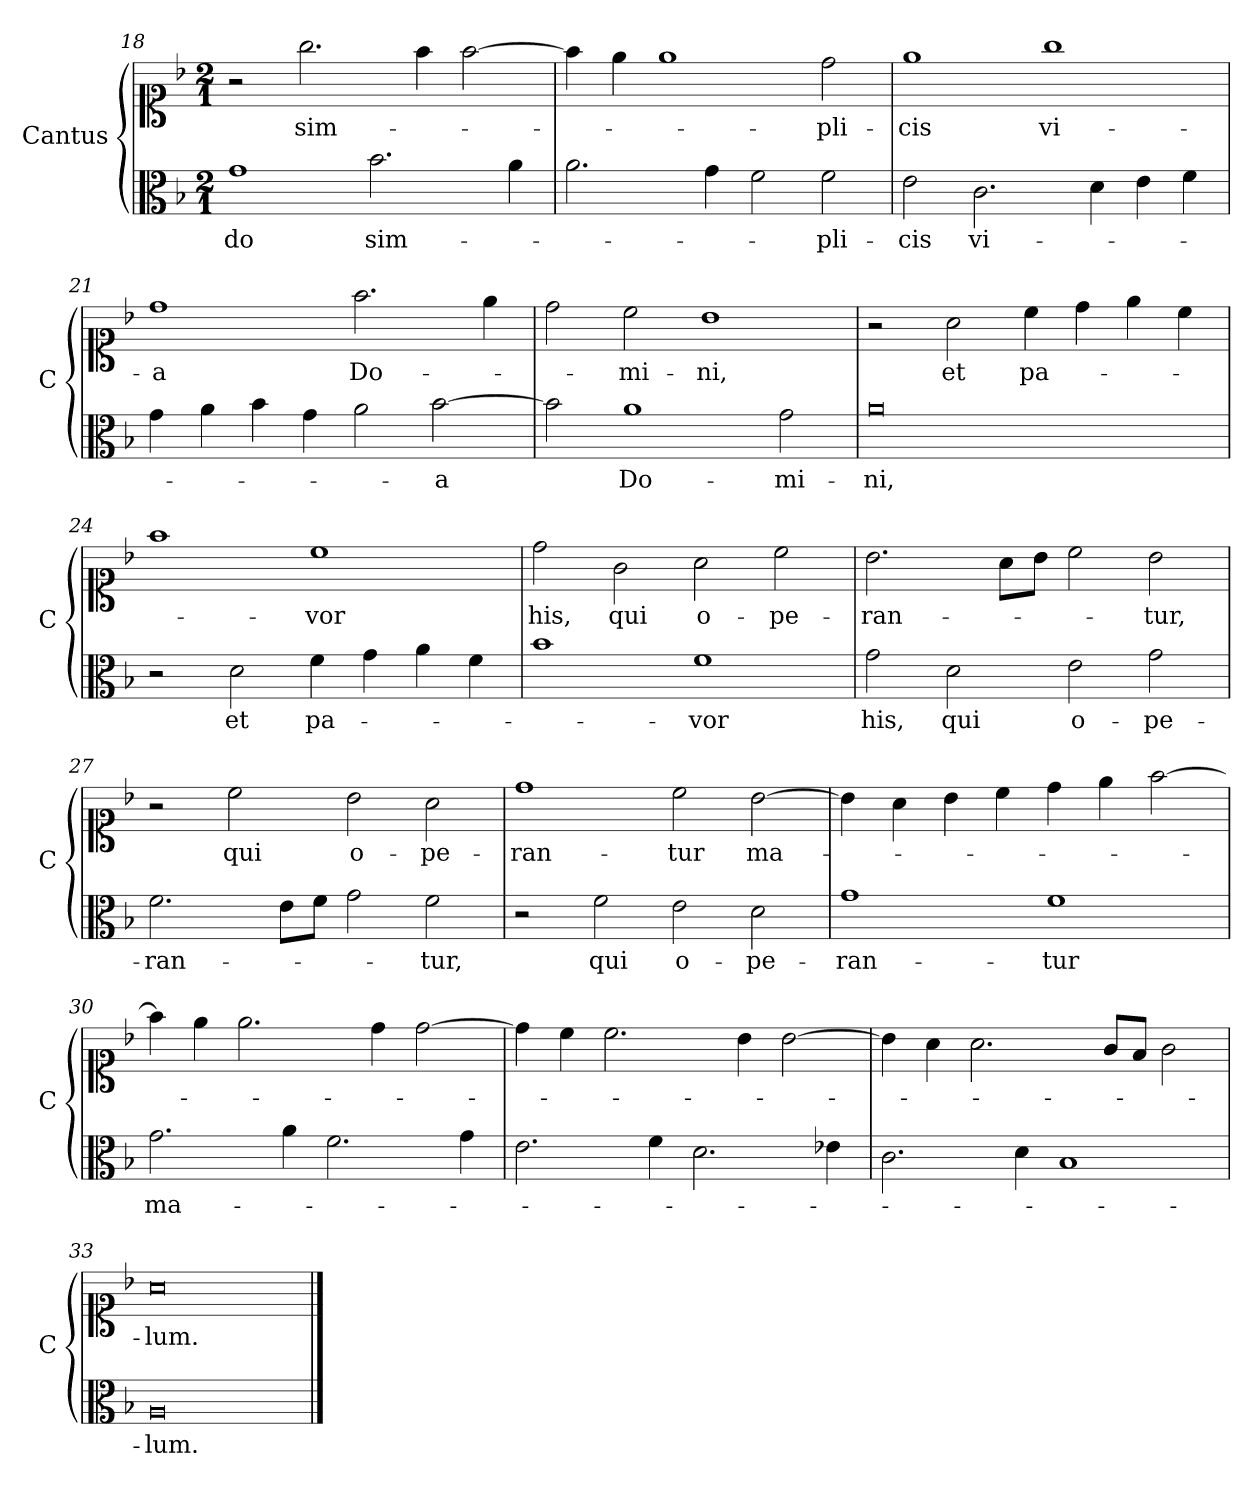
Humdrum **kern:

**kern	**text	**kern	**text
*part1	*part1	*part1	*part1
*staff2	*staff2	*staff1	*staff1
*I"Cantus	*	*	*
*I'C	*	*	*
*clefC3	*	*clefC1	*
*k[b-]	*	*k[b-]	*
*A:phr	*	*A:phr	*
*M2/1	*	*M2/1	*
=18	=18	=18	=18
1g	-do	2r	.
.	.	2.gg	sim-
2.b-	sim-	.	.
.	.	4ff	.
.	.	[2ff	.
4a	.	.	.
=19	=19	=19	=19
2.a	.	4ff]	.
.	.	4ee	.
.	.	1ee	.
4g	.	.	.
2f	.	.	.
2f	-pli-	2dd	-pli-
=20	=20	=20	=20
2e	-cis	1ee	-cis
2.c	vi-	.	.
.	.	1gg	vi-
4d	.	.	.
4e	.	.	.
4f	.	.	.
=21	=21	=21	=21
4g	.	1dd	-a
4a	.	.	.
4b-	.	.	.
4g	.	.	.
2a	.	2.ff	Do-
[2b-	-a	.	.
.	.	4ee	.
=22	=22	=22	=22
2b-]	.	2dd	.
1a	Do-	2cc	-mi-
.	.	1b-	-ni,
2g	-mi-	.	.
=23	=23	=23	=23
0a	-ni,	2r	.
.	.	2a	et
.	.	4cc	pa-
.	.	4dd	.
.	.	4ee	.
.	.	4cc	.
=24	=24	=24	=24
2r	.	1ff	.
2d	et	.	.
4f	pa-	1cc	-vor
4g	.	.	.
4a	.	.	.
4f	.	.	.
=25	=25	=25	=25
1b-	.	2dd	his,
.	.	2g	qui
1f	-vor	2a	o-
.	.	2cc	-pe-
=26	=26	=26	=26
2g	his,	2.b-	-ran-
2d	qui	.	.
.	.	8aL	.
.	.	8b-J	.
2e	o-	2cc	.
2g	-pe-	2b-	-tur,
=27	=27	=27	=27
2.f	-ran-	2r	.
.	.	2cc	qui
8eL	.	.	.
8fJ	.	.	.
2g	.	2b-	o-
2f	-tur,	2a	-pe-
=28	=28	=28	=28
2r	.	1dd	-ran-
2f	qui	.	.
2e	o-	2cc	-tur
2d	-pe-	[2b-	ma-
=29	=29	=29	=29
1g	-ran-	4b-]	.
.	.	4a	.
.	.	4b-	.
.	.	4cc	.
1f	-tur	4dd	.
.	.	4ee	.
.	.	[2ff	.
=30	=30	=30	=30
2.g	ma-	4ff]	.
.	.	4ee	.
.	.	2.ee	.
4a	.	.	.
2.f	.	.	.
.	.	4dd	.
.	.	[2dd	.
4g	.	.	.
=31	=31	=31	=31
2.e	.	4dd]	.
.	.	4cc	.
.	.	2.cc	.
4f	.	.	.
2.d	.	.	.
.	.	4b-	.
.	.	[2b-	.
4e-X	.	.	.
=32	=32	=32	=32
2.c	.	4b-]	.
.	.	4a	.
.	.	2.a	.
4d	.	.	.
1B-	.	.	.
.	.	8gL	.
.	.	8fJ	.
.	.	2g	.
=33	=33	=33	=33
0A	-lum.	0a	-lum.
==	==	==	==
*-	*-	*-	*-
